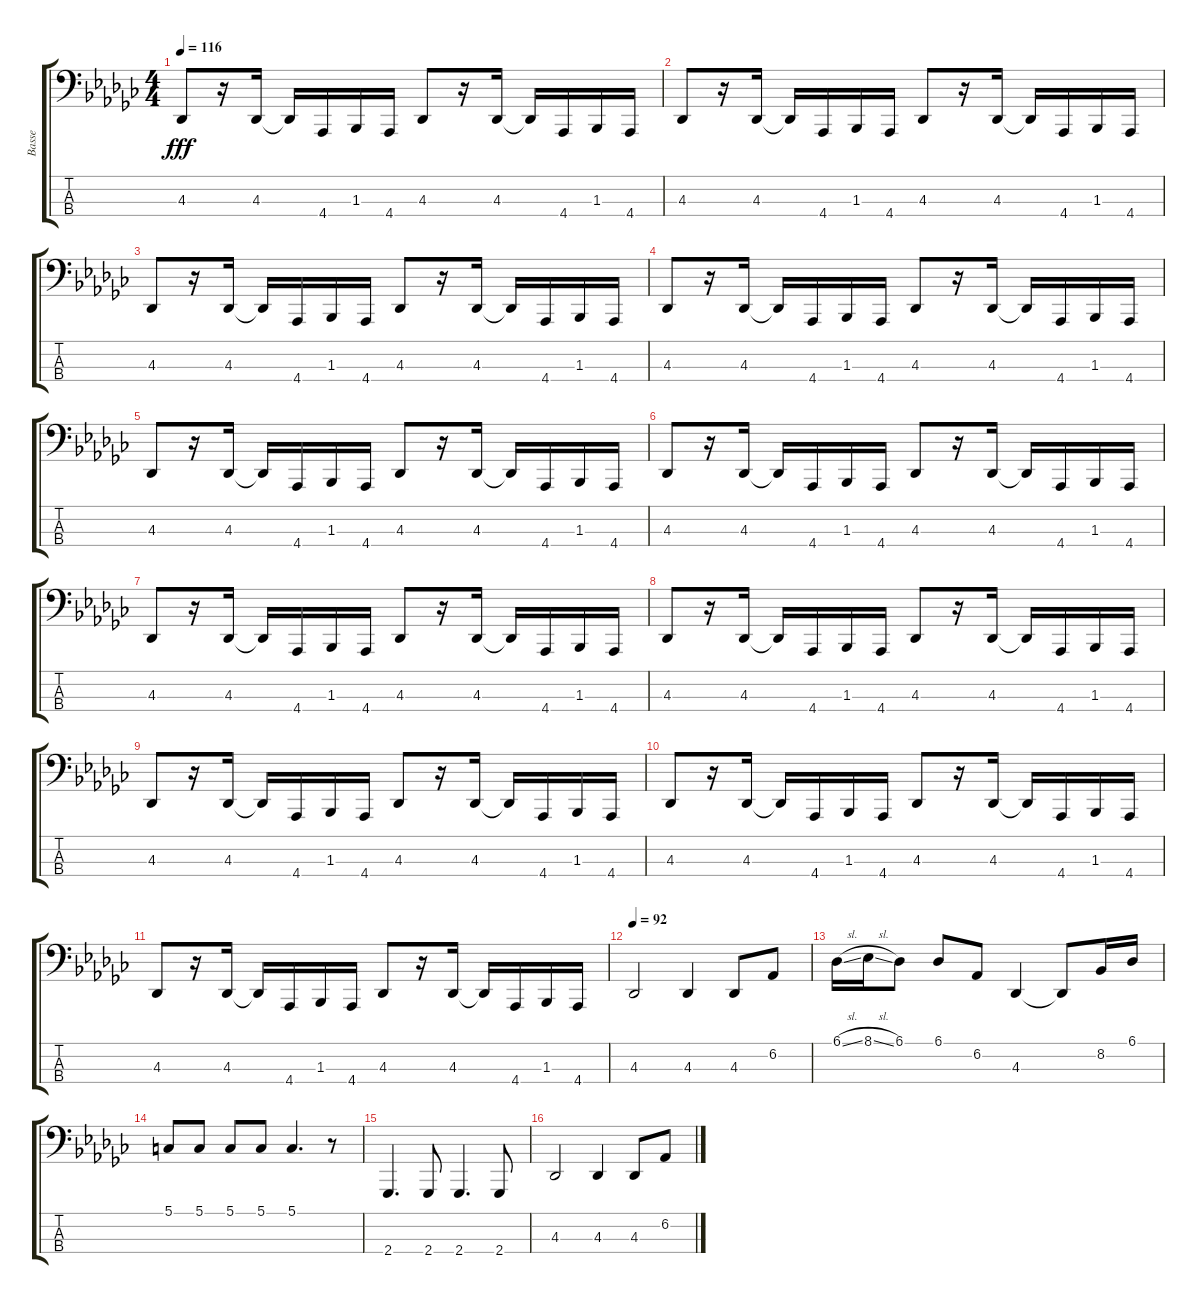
\track ("Basse" "Basse") {instrument lead8bassandlead}
\staff {score tabs}
\tuning (G2 D2 A1 E1) {hide}
\ts (4 4)
\tempo 116
\clef f4
\ks gb
4.3.8{dy fff} r.16 4.3.16 4.3{t}.16 4.4.16 1.3.16 4.4.16 4.3.8 r.16 4.3.16 4.3{t}.16 4.4.16 1.3.16 4.4.16 |
4.3.8 r.16 4.3.16 4.3{t}.16 4.4.16 1.3.16 4.4.16 4.3.8 r.16 4.3.16 4.3{t}.16 4.4.16 1.3.16 4.4.16 |
4.3.8 r.16 4.3.16 4.3{t}.16 4.4.16 1.3.16 4.4.16 4.3.8 r.16 4.3.16 4.3{t}.16 4.4.16 1.3.16 4.4.16 |
4.3.8 r.16 4.3.16 4.3{t}.16 4.4.16 1.3.16 4.4.16 4.3.8 r.16 4.3.16 4.3{t}.16 4.4.16 1.3.16 4.4.16 |
4.3.8 r.16 4.3.16 4.3{t}.16 4.4.16 1.3.16 4.4.16 4.3.8 r.16 4.3.16 4.3{t}.16 4.4.16 1.3.16 4.4.16 |
4.3.8 r.16 4.3.16 4.3{t}.16 4.4.16 1.3.16 4.4.16 4.3.8 r.16 4.3.16 4.3{t}.16 4.4.16 1.3.16 4.4.16 |
4.3.8 r.16 4.3.16 4.3{t}.16 4.4.16 1.3.16 4.4.16 4.3.8 r.16 4.3.16 4.3{t}.16 4.4.16 1.3.16 4.4.16 |
4.3.8 r.16 4.3.16 4.3{t}.16 4.4.16 1.3.16 4.4.16 4.3.8 r.16 4.3.16 4.3{t}.16 4.4.16 1.3.16 4.4.16 |
4.3.8 r.16 4.3.16 4.3{t}.16 4.4.16 1.3.16 4.4.16 4.3.8 r.16 4.3.16 4.3{t}.16 4.4.16 1.3.16 4.4.16 |
4.3.8 r.16 4.3.16 4.3{t}.16 4.4.16 1.3.16 4.4.16 4.3.8 r.16 4.3.16 4.3{t}.16 4.4.16 1.3.16 4.4.16 |
4.3.8 r.16 4.3.16 4.3{t}.16 4.4.16 1.3.16 4.4.16 4.3.8 r.16 4.3.16 4.3{t}.16 4.4.16 1.3.16 4.4.16 |
\tempo 92
4.3.2{instrument electricbassfinger} 4.3.4 4.3.8 6.2.8 |
6.1{sl}.16 8.1{sl}.16 6.1.8 6.1.8 6.2.8 4.3.4 4.3{t}.8 8.2.16 6.1.16 |
5.1.8 5.1.8 5.1.8 5.1.8 5.1.4{d} r.8 |
2.4.4{d} 2.4.8 2.4.4{d} 2.4.8 |
4.3.2 4.3.4 4.3.8 6.2.8
